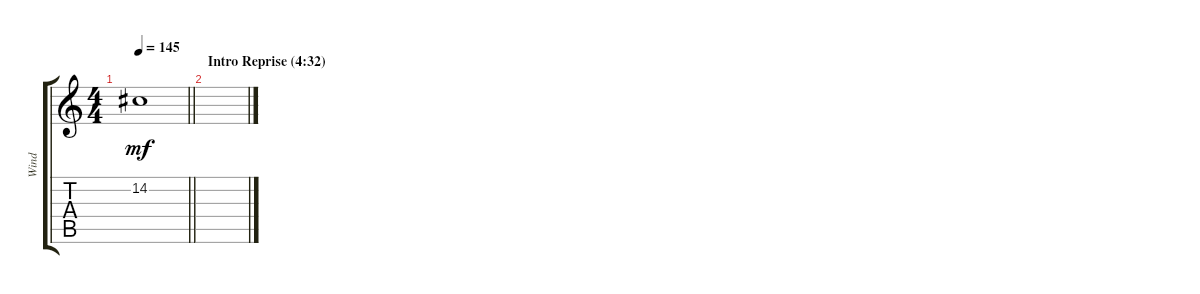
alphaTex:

\track ("Wind" "Wind") {instrument flute}
\staff {score tabs}
\tuning (E4 B3 G3 D3 A2 E2) {hide}
\ts (4 4)
\tempo 145
\clef g2
\barLineRight lightlight
\ks c
14.2{t}.1{dy mf} |
\section ("" "Intro Reprise (4:32)")
